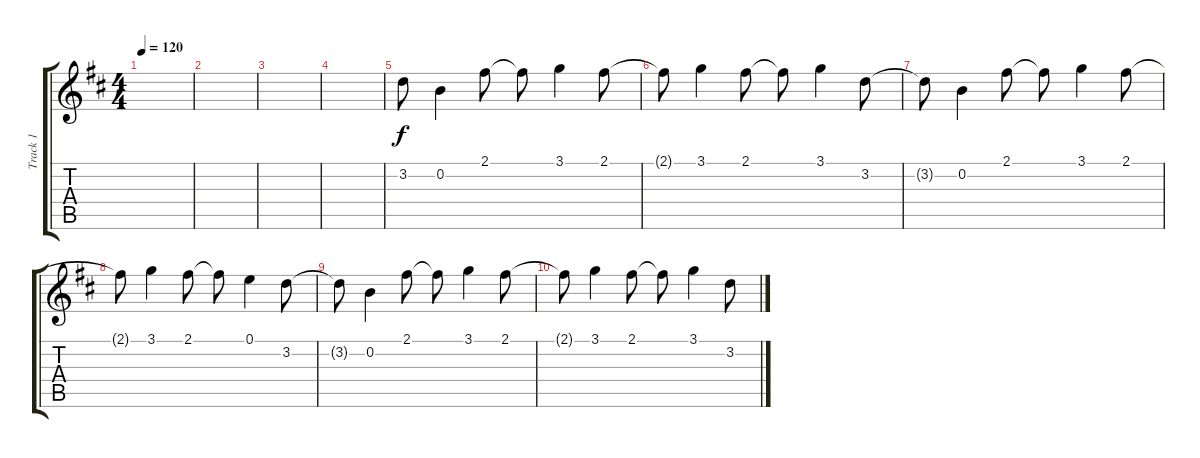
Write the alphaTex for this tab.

\track ("Track 1" "Track 1") {instrument electricguitarjazz}
\staff {score tabs}
\tuning (E4 B3 G3 D3 A2 E2) {hide}
\ts (4 4)
\tempo 120
\clef g2
\ks d
|
|
|
|
3.2.8 0.2.4 2.1.8 2.1{t}.8 3.1.4 2.1.8 |
2.1{t}.8 3.1.4 2.1.8 2.1{t}.8 3.1.4 3.2.8 |
3.2{t}.8 0.2.4 2.1.8 2.1{t}.8 3.1.4 2.1.8 |
2.1{t}.8 3.1.4 2.1.8 2.1{t}.8 0.1.4 3.2.8 |
3.2{t}.8 0.2.4 2.1.8 2.1{t}.8 3.1.4 2.1.8 |
2.1{t}.8 3.1.4 2.1.8 2.1{t}.8 3.1.4 3.2.8
